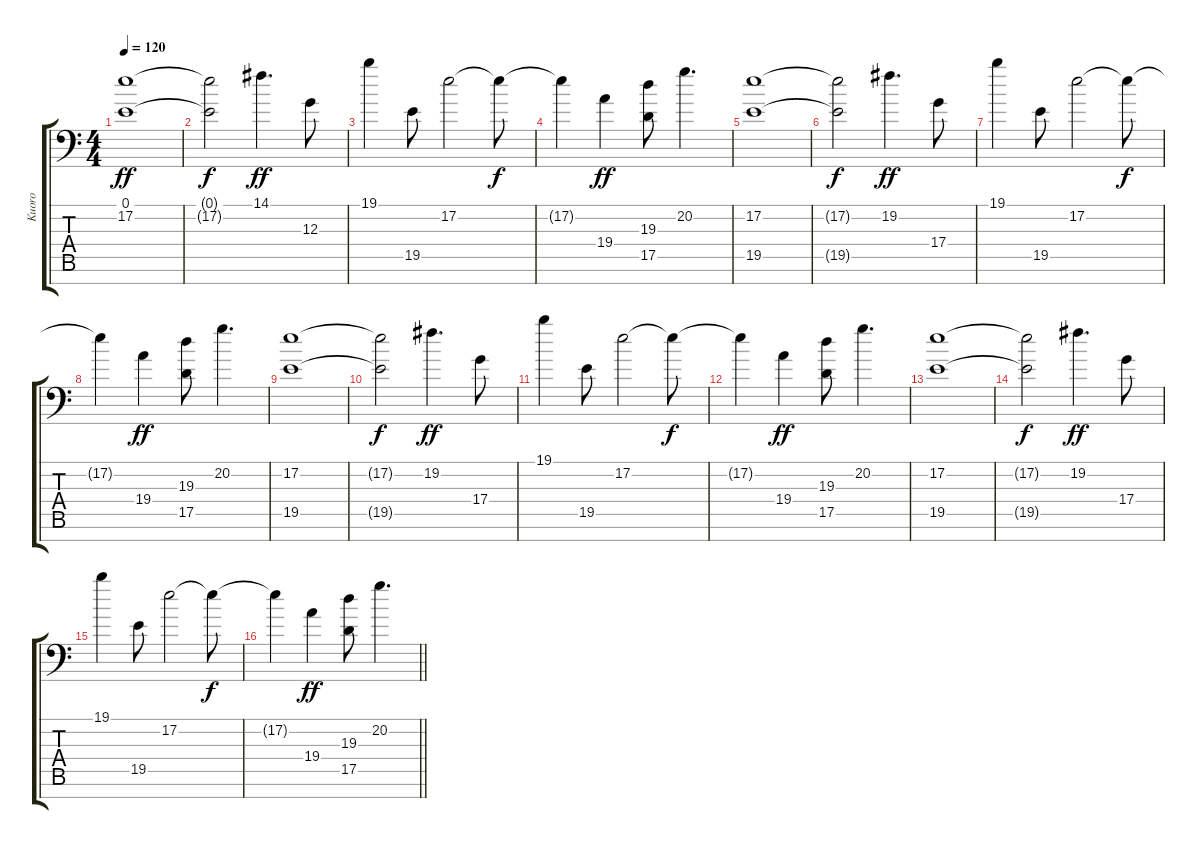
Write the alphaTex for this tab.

\track ("Kuoro" "Kuoro") {instrument synthvoice}
\staff {score tabs}
\tuning (E4 B3 G3 D3 A2 E2 C-1) {hide}
\ts (4 4)
\tempo 120
\clef f4
\ks c
(0.1 17.2).1{dy ff} |
(0.1{t} 17.2{t}).2{dy f} 14.1.4{d dy ff} 12.3.8 |
19.1.4 19.5.8 17.2.2 17.2{t}.8{dy f} |
17.2{t}.4 19.4.4{dy ff} (19.3 17.5).8 20.2.4{d} |
(17.2 19.5).1 |
(17.2{t} 19.5{t}).2{dy f} 19.2.4{d dy ff} 17.4.8 |
19.1.4 19.5.8 17.2.2 17.2{t}.8{dy f} |
17.2{t}.4 19.4.4{dy ff} (19.3 17.5).8 20.2.4{d} |
(17.2 19.5).1 |
(17.2{t} 19.5{t}).2{dy f} 19.2.4{d dy ff} 17.4.8 |
19.1.4 19.5.8 17.2.2 17.2{t}.8{dy f} |
17.2{t}.4 19.4.4{dy ff} (19.3 17.5).8 20.2.4{d} |
(17.2 19.5).1 |
(17.2{t} 19.5{t}).2{dy f} 19.2.4{d dy ff} 17.4.8 |
19.1.4 19.5.8 17.2.2 17.2{t}.8{dy f} |
\barLineRight lightlight
17.2{t}.4 19.4.4{dy ff} (19.3 17.5).8 20.2.4{d}
